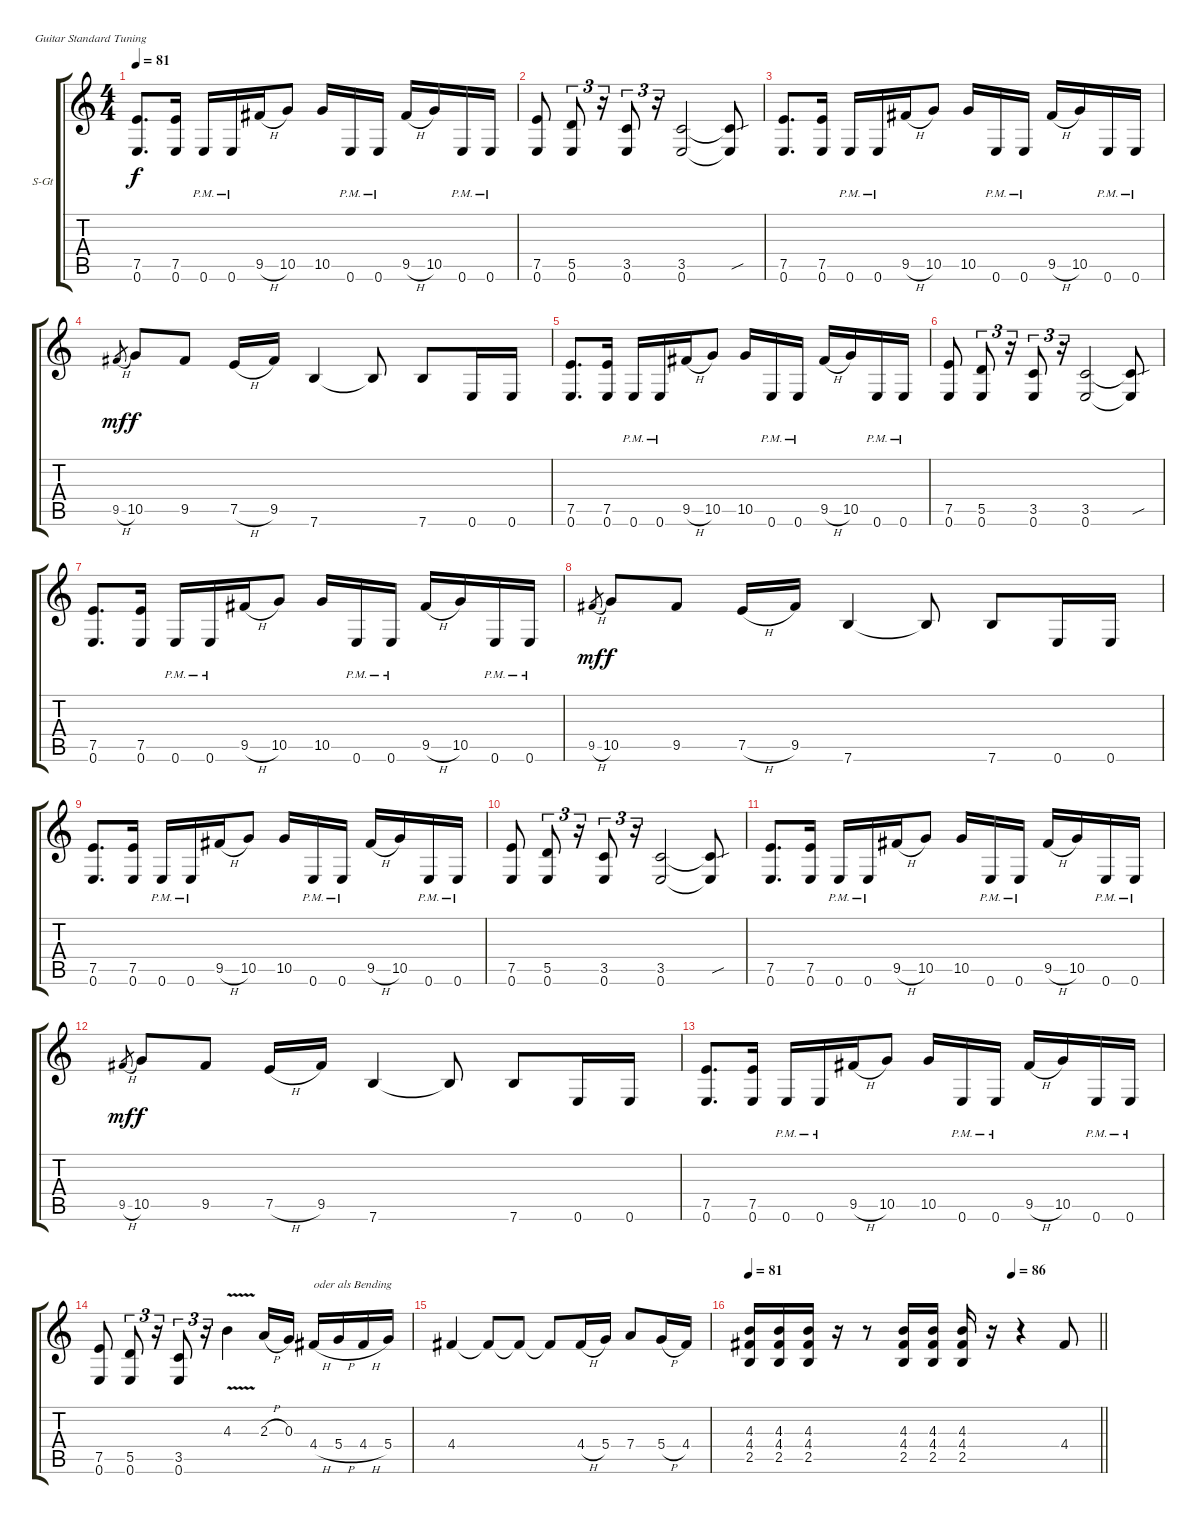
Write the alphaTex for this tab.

\bracketExtendMode groupsimilarinstruments
\firstSystemTrackNameOrientation horizontal
\otherSystemsTrackNameOrientation horizontal
\track ("Peter Lindgren" "S-Gt") {instrument acousticguitarsteel}
\staff {score tabs}
\tuning (E4 B3 G3 D3 A2 E2)
\ts (4 4)
\tempo 81
\clef g2
\ks c
(7.5 0.6).8{d dy f} (7.5 0.6).16 0.6{pm}.16 0.6{pm}.16 9.5{h}.16 10.5.8 10.5.16 0.6{pm}.16 0.6{pm}.16 9.5{h}.16 10.5.16 0.6{pm}.16 0.6{pm}.16 |
(7.5 0.6).8 (5.5 0.6).8{tu (3 2)} r.16{tu (3 2)} (3.5 0.6).8{tu (3 2)} r.16{tu (3 2)} (3.5 0.6).2 (3.5{sou t} 0.6{t}).8 |
(7.5 0.6).8{d} (7.5 0.6).16 0.6{pm}.16 0.6{pm}.16 9.5{h}.16 10.5.8 10.5.16 0.6{pm}.16 0.6{pm}.16 9.5{h}.16 10.5.16 0.6{pm}.16 0.6{pm}.16 |
9.5{h}.8{gr dy mf} 10.5.8{dy f} 9.5.8 7.5{h}.16 9.5.16 7.6.4 7.6{t}.8 7.6.8 0.6.16 0.6.16 |
(7.5 0.6).8{d} (7.5 0.6).16 0.6{pm}.16 0.6{pm}.16 9.5{h}.16 10.5.8 10.5.16 0.6{pm}.16 0.6{pm}.16 9.5{h}.16 10.5.16 0.6{pm}.16 0.6{pm}.16 |
(7.5 0.6).8 (5.5 0.6).8{tu (3 2)} r.16{tu (3 2)} (3.5 0.6).8{tu (3 2)} r.16{tu (3 2)} (3.5 0.6).2 (3.5{sou t} 0.6{t}).8 |
(7.5 0.6).8{d} (7.5 0.6).16 0.6{pm}.16 0.6{pm}.16 9.5{h}.16 10.5.8 10.5.16 0.6{pm}.16 0.6{pm}.16 9.5{h}.16 10.5.16 0.6{pm}.16 0.6{pm}.16 |
9.5{h}.8{gr dy mf} 10.5.8{dy f} 9.5.8 7.5{h}.16 9.5.16 7.6.4 7.6{t}.8 7.6.8 0.6.16 0.6.16 |
(7.5 0.6).8{d} (7.5 0.6).16 0.6{pm}.16 0.6{pm}.16 9.5{h}.16 10.5.8 10.5.16 0.6{pm}.16 0.6{pm}.16 9.5{h}.16 10.5.16 0.6{pm}.16 0.6{pm}.16 |
(7.5 0.6).8 (5.5 0.6).8{tu (3 2)} r.16{tu (3 2)} (3.5 0.6).8{tu (3 2)} r.16{tu (3 2)} (3.5 0.6).2 (3.5{sou t} 0.6{t}).8 |
(7.5 0.6).8{d} (7.5 0.6).16 0.6{pm}.16 0.6{pm}.16 9.5{h}.16 10.5.8 10.5.16 0.6{pm}.16 0.6{pm}.16 9.5{h}.16 10.5.16 0.6{pm}.16 0.6{pm}.16 |
9.5{h}.8{gr dy mf} 10.5.8{dy f} 9.5.8 7.5{h}.16 9.5.16 7.6.4 7.6{t}.8 7.6.8 0.6.16 0.6.16 |
(7.5 0.6).8{d} (7.5 0.6).16 0.6{pm}.16 0.6{pm}.16 9.5{h}.16 10.5.8 10.5.16 0.6{pm}.16 0.6{pm}.16 9.5{h}.16 10.5.16 0.6{pm}.16 0.6{pm}.16 |
(7.5 0.6).8 (5.5 0.6).8{tu (3 2)} r.16{tu (3 2)} (3.5 0.6).8{tu (3 2)} r.16{tu (3 2)} 4.3{v}.4 2.3{h}.16 0.3.16 4.4{h}.16{txt "oder als Bending"} 5.4{h}.16 4.4{h}.16 5.4.16 |
4.4.4 4.4{t}.8 4.4{t}.8 4.4{t}.8 4.4{h}.16 5.4.16 7.4.8 5.4{h}.16 4.4.16 |
\tempo 81
\tempo (86 0.75)
\barLineRight lightlight
(4.3 4.4 2.5).16 (4.3 4.4 2.5).16 (4.3 4.4 2.5).16 r.16 r.8 (4.3 4.4 2.5).16 (4.3 4.4 2.5).16 (4.3 4.4 2.5).16 r.16 r.4 4.4.8
